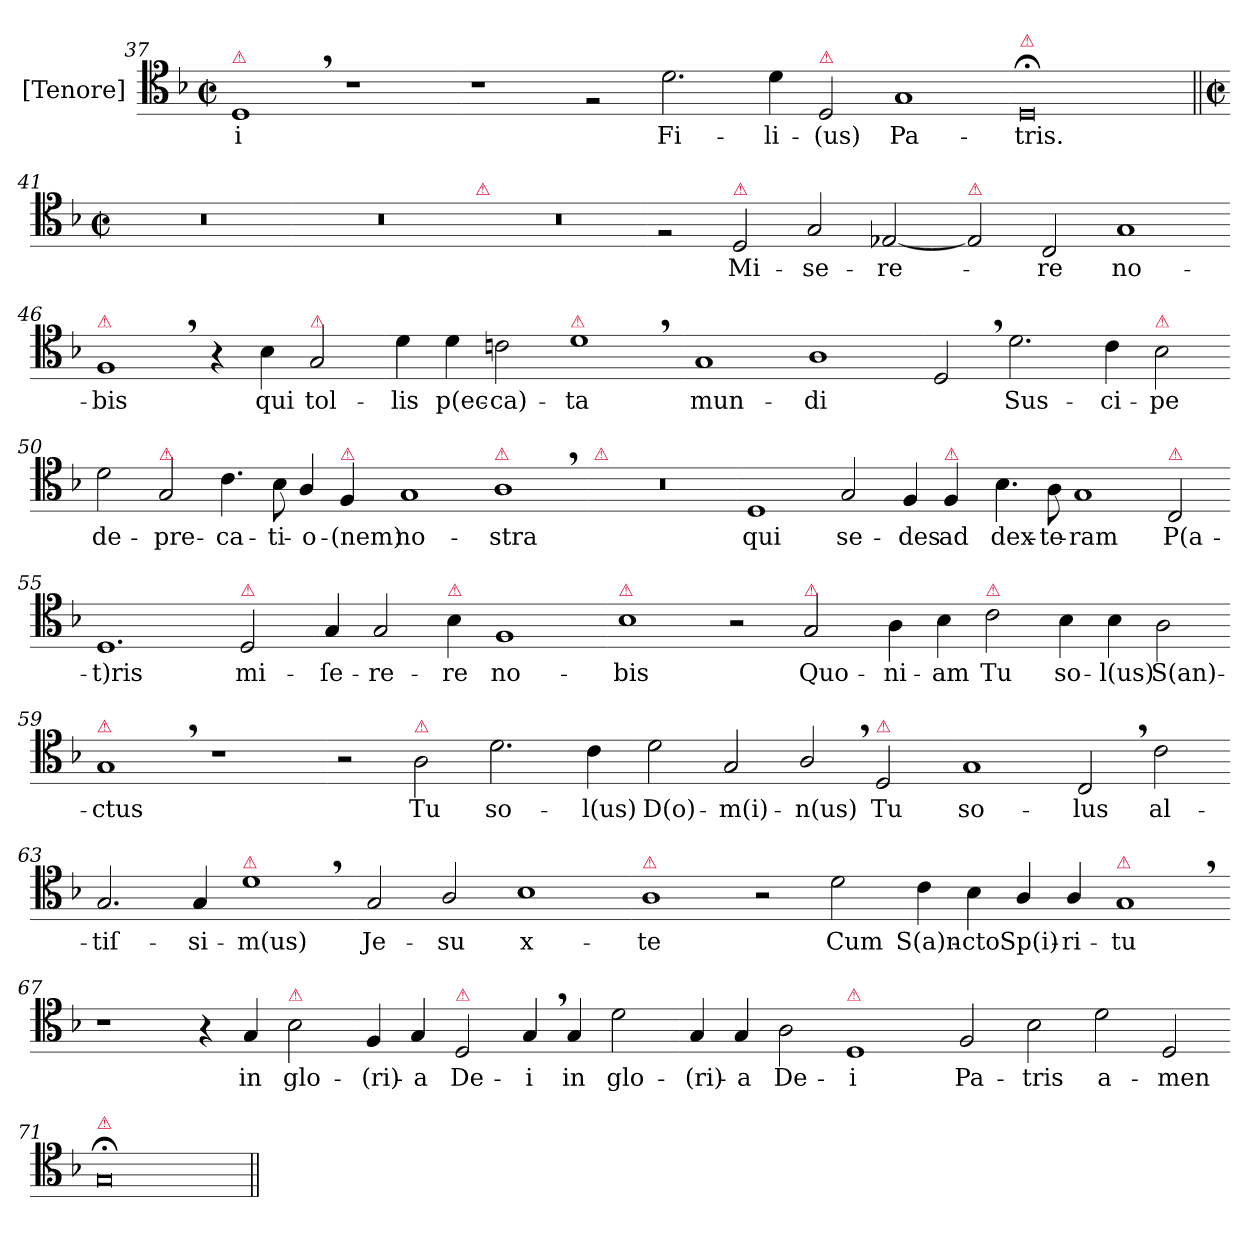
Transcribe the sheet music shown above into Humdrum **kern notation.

**kern	**text
*part1	*part1
*staff1	*staff1
*I"[Tenore]	*
*I'T	*
*clefC4	*
*k[b-]	*
*M2/1	*
*met(c|)	*
=37	=37
!LO:TX:a:color=crimson:t=⚠	!
1D,<	-i
1r	.
=38-	=38-
1r	.
2rF	.
2.d\	Fi-
=39-	=39-
4d\	-li-
!LO:TX:a:color=crimson:t=⚠	!
2D/	-(us)
1G	Pa-
=40-	=40-
!LO:TX:a:color=crimson:t=⚠	!
0D;<	-tris.
=41||	=41||
*M2/1	*
*met(c|)	*
0r	.
=42-	=42-
0r	.
=43-	=43-
!LO:TX:a:color=crimson:t=⚠	!
0r	.
=44-	=44-
2rF	.
!LO:TX:a:color=crimson:t=⚠	!
2D/	Mi-
2G/	-se-
[2E-X/	-re-
=45-	=45-
!LO:TX:a:color=crimson:t=⚠	!
2E-/]	.
2C/	-re
1G	no-
=46-	=46-
!LO:TX:a:color=crimson:t=⚠	!
1F,<	-bis
4r	.
4B-\	qui
!LO:TX:a:color=crimson:t=⚠	!
2G/	tol-
=47-	=47-
4d\	-lis
4d\	p(ec-
2cn\	-ca)-
!LO:TX:a:color=crimson:t=⚠	!
1d,<	-ta
=48-	=48-
1G	mun-
1A	-di
=49-	=49-
2D,</	.
2.d\	Sus-
4c\	-ci-
!LO:TX:a:color=crimson:t=⚠	!
2B-\	-pe
=50-	=50-
2d\	de-
!LO:TX:a:color=crimson:t=⚠	!
2G/	-pre-
4.c\	-ca-
8B-\	-ti-
4A/	-o-
!LO:TX:a:color=crimson:t=⚠	!
4F/	-(nem)
=51-	=51-
1G	no-
!LO:TX:a:color=crimson:t=⚠	!
1A,<	-stra
=52-	=52-
!LO:TX:a:color=crimson:t=⚠	!
0r	.
=53-	=53-
1D	qui
2G/	se-
4F/	-des
!LO:TX:a:color=crimson:t=⚠	!
4F/	ad
=54-	=54-
4.B-\	dex-
8A\	-te-
1G	-ram
!LO:TX:a:color=crimson:t=⚠	!
2C/	P(a-
=55-	=55-
1.D	-t)ris
!LO:TX:a:color=crimson:t=⚠	!
2D/	mi-
=56-	=56-
4G/	-ſe-
2G/	-re-
!LO:TX:a:color=crimson:t=⚠	!
4B-\	-re
1F	no-
=57-	=57-
!LO:TX:a:color=crimson:t=⚠	!
1B-	-bis
2r	.
!LO:TX:a:color=crimson:t=⚠	!
2G/	Quo-
=58-	=58-
4A\	-ni-
4B-\	-am
!LO:TX:a:color=crimson:t=⚠	!
2c\	Tu
4B-\	so-
4B-\	-l(us)
2A\	S(an)-
=59-	=59-
!LO:TX:a:color=crimson:t=⚠	!
1G,<	-ctus
1r	.
=60-	=60-
2r	.
!LO:TX:a:color=crimson:t=⚠	!
2A\	Tu
2.d\	so-
4c\	-l(us)
=61-	=61-
2d\	D(o)-
2G/	-m(i)-
2A,>/	-n(us)
!LO:TX:a:color=crimson:t=⚠	!
2D/	Tu
=62-	=62-
1G	so-
2C,</	-lus
2c\	al-
=63-	=63-
2.G/	-tiſ-
4G/	-si-
!LO:TX:a:color=crimson:t=⚠	!
1d,>	-m(us)
=64-	=64-
2G/	Je-
2A/	-su
1B-	x-
=65-	=65-
!LO:TX:a:color=crimson:t=⚠	!
1A	-te
2r	.
2d\	Cum
=66-	=66-
4c\	S(a)n-
4B-\	-cto
4A/	Sp(i)-
4A/	-ri-
!LO:TX:a:color=crimson:t=⚠	!
1G,<	-tu
=67-	=67-
1r	.
4r	.
4G/	in
!LO:TX:a:color=crimson:t=⚠	!
2B-\	glo-
=68-	=68-
4F/	-(ri)-
4G/	-a
!LO:TX:a:color=crimson:t=⚠	!
2D/	De-
4G,</	-i
4G/	in
2d\	glo-
=69-	=69-
4G/	-(ri)-
4G/	-a
2A\	De-
!LO:TX:a:color=crimson:t=⚠	!
1D	-i
=70-	=70-
2F/	Pa-
2B-\	-tris
2d\	a-
2D/	-men
=71-	=71-
!LO:TX:a:color=crimson:t=⚠	!
0G;<	.
=||	=||
*-	*-
